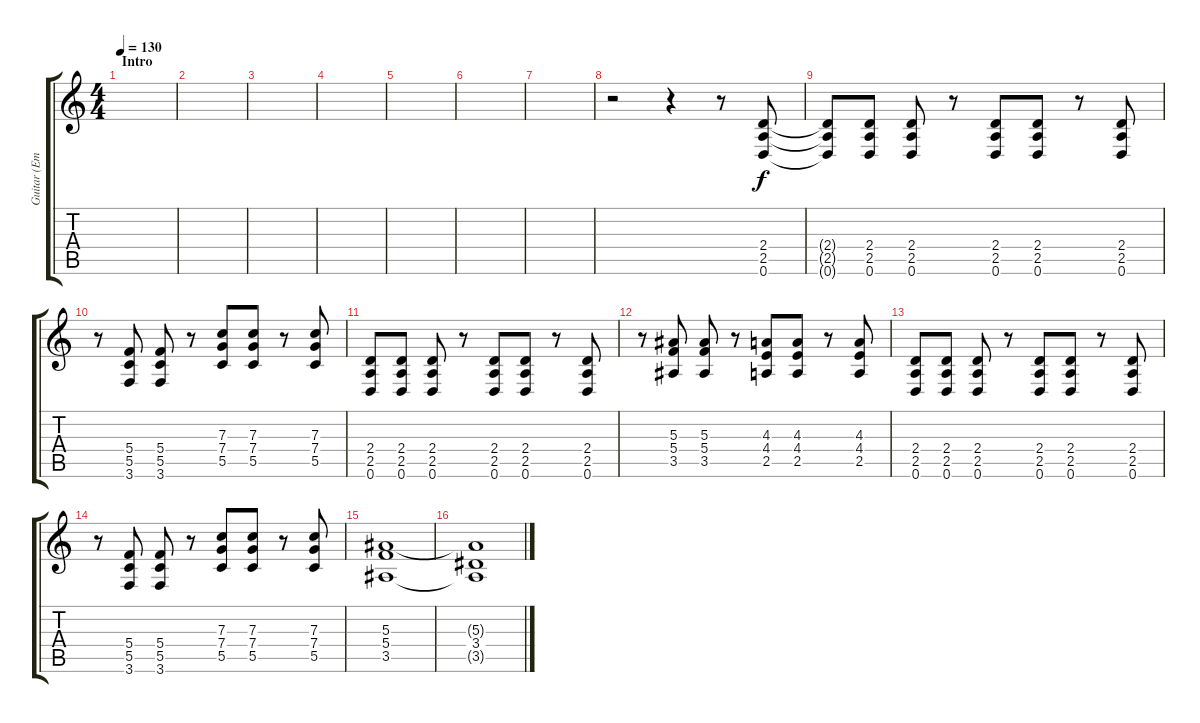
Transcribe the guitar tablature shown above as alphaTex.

\track ("Guitar (Emppu Vuorinen)" "Guitar (Em") {instrument distortionguitar}
\staff {score tabs}
\tuning (D4 A3 F3 C3 G2 D2) {hide}
\ts (4 4)
\section ("" "Intro")
\tempo 130
\clef g2
\ks c
|
|
|
|
|
|
|
r.2 r.4 r.8 (2.4 2.5 0.6).8 |
(2.4{t} 2.5{t} 0.6{t}).8 (2.4 2.5 0.6).8 (2.4 2.5 0.6).8 r.8 (2.4 2.5 0.6).8 (2.4 2.5 0.6).8 r.8 (2.4 2.5 0.6).8 |
r.8 (5.4 5.5 3.6).8 (5.4 5.5 3.6).8 r.8 (7.3 7.4 5.5).8 (7.3 7.4 5.5).8 r.8 (7.3 7.4 5.5).8 |
(2.4 2.5 0.6).8 (2.4 2.5 0.6).8 (2.4 2.5 0.6).8 r.8 (2.4 2.5 0.6).8 (2.4 2.5 0.6).8 r.8 (2.4 2.5 0.6).8 |
r.8 (5.3 5.4 3.5).8 (5.3 5.4 3.5).8 r.8 (4.3 4.4 2.5).8 (4.3 4.4 2.5).8 r.8 (4.3 4.4 2.5).8 |
(2.4 2.5 0.6).8 (2.4 2.5 0.6).8 (2.4 2.5 0.6).8 r.8 (2.4 2.5 0.6).8 (2.4 2.5 0.6).8 r.8 (2.4 2.5 0.6).8 |
r.8 (5.4 5.5 3.6).8 (5.4 5.5 3.6).8 r.8 (7.3 7.4 5.5).8 (7.3 7.4 5.5).8 r.8 (7.3 7.4 5.5).8 |
(5.3 5.4 3.5).1 |
(5.3{t} 3.4 3.5{t}).1
